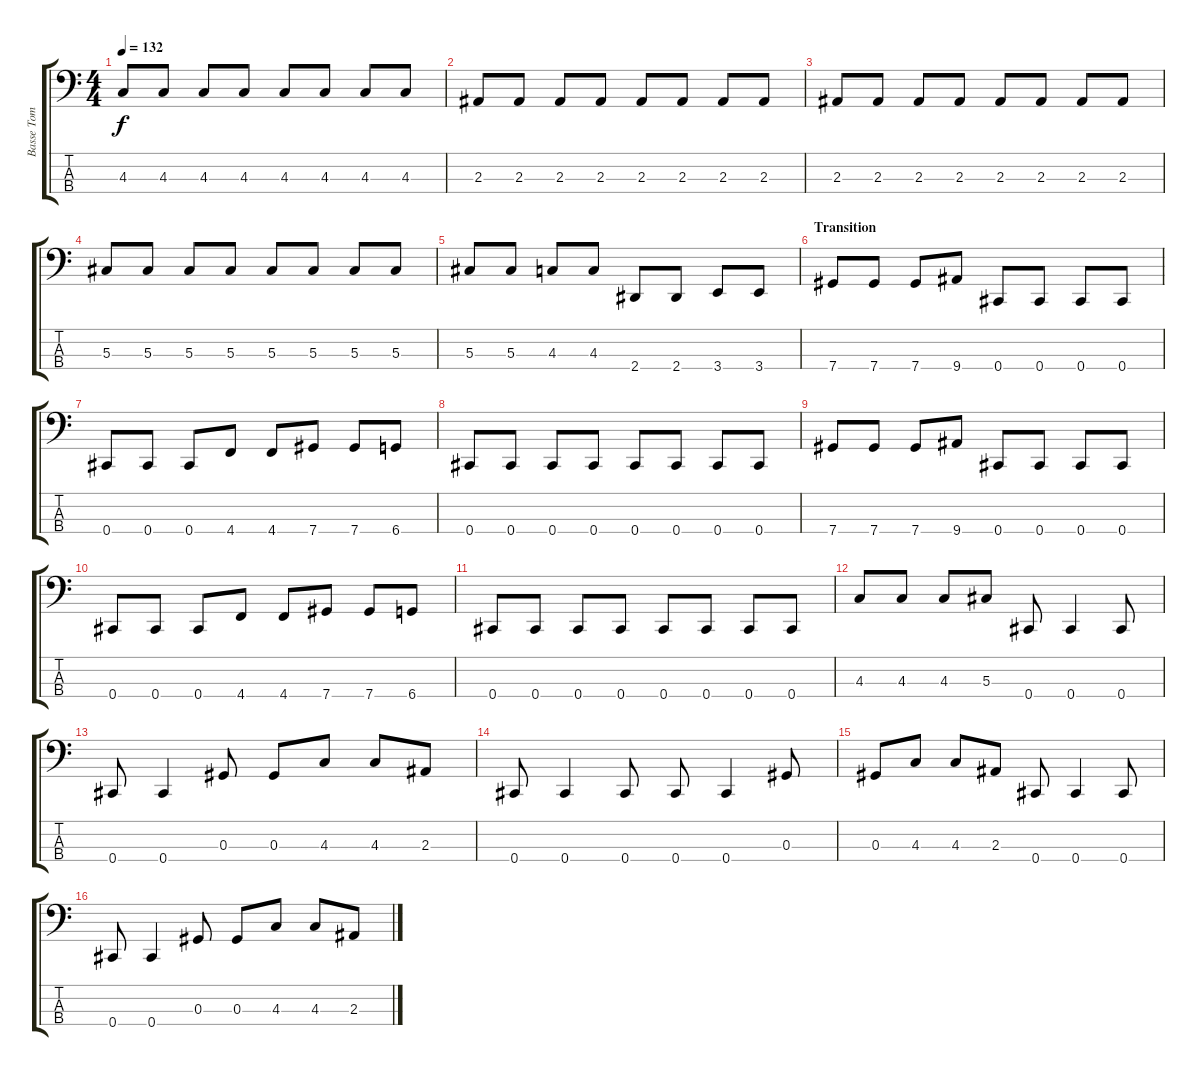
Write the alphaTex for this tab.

\track ("Basse Tom" "Basse Tom") {instrument electricbasspick}
\staff {score tabs}
\tuning (Gb2 Db2 Ab1 Db1) {hide}
\ts (4 4)
\tempo 132
\clef f4
\ks c
4.3.8{dy f} 4.3.8 4.3.8 4.3.8 4.3.8 4.3.8 4.3.8 4.3.8 |
2.3.8 2.3.8 2.3.8 2.3.8 2.3.8 2.3.8 2.3.8 2.3.8 |
2.3.8 2.3.8 2.3.8 2.3.8 2.3.8 2.3.8 2.3.8 2.3.8 |
5.3.8 5.3.8 5.3.8 5.3.8 5.3.8 5.3.8 5.3.8 5.3.8 |
5.3.8 5.3.8 4.3.8 4.3.8 2.4.8 2.4.8 3.4.8 3.4.8 |
\section ("" "Transition")
7.4.8 7.4.8 7.4.8 9.4.8 0.4.8 0.4.8 0.4.8 0.4.8 |
0.4.8 0.4.8 0.4.8 4.4.8 4.4.8 7.4.8 7.4.8 6.4.8 |
0.4.8 0.4.8 0.4.8 0.4.8 0.4.8 0.4.8 0.4.8 0.4.8 |
7.4.8 7.4.8 7.4.8 9.4.8 0.4.8 0.4.8 0.4.8 0.4.8 |
0.4.8 0.4.8 0.4.8 4.4.8 4.4.8 7.4.8 7.4.8 6.4.8 |
0.4.8 0.4.8 0.4.8 0.4.8 0.4.8 0.4.8 0.4.8 0.4.8 |
4.3.8 4.3.8 4.3.8 5.3.8 0.4.8 0.4.4 0.4.8 |
0.4.8 0.4.4 0.3.8 0.3.8 4.3.8 4.3.8 2.3.8 |
0.4.8 0.4.4 0.4.8 0.4.8 0.4.4 0.3.8 |
0.3.8 4.3.8 4.3.8 2.3.8 0.4.8 0.4.4 0.4.8 |
0.4.8 0.4.4 0.3.8 0.3.8 4.3.8 4.3.8 2.3.8
